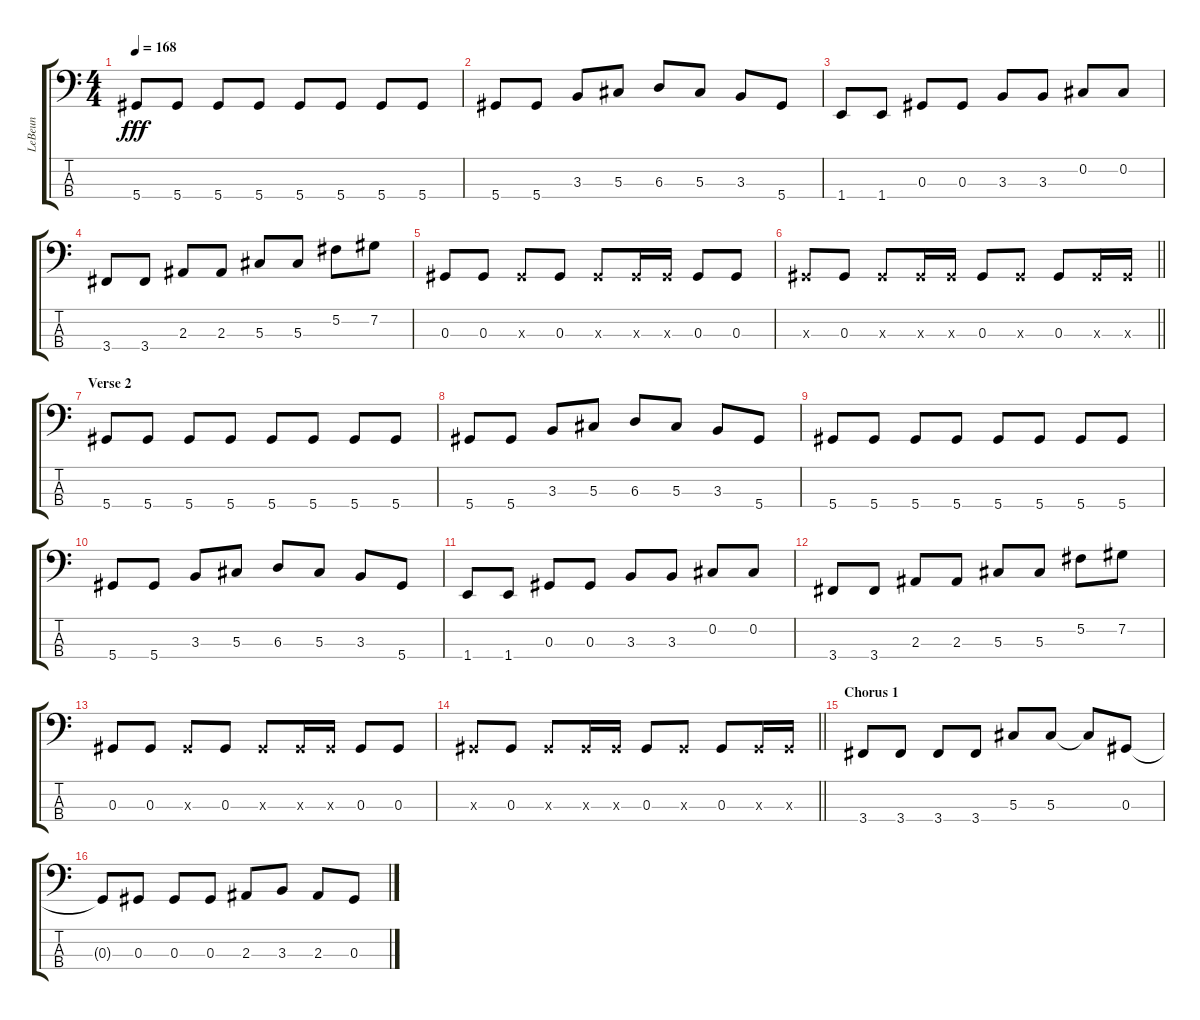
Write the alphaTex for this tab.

\track ("LeBeun" "LeBeun") {instrument electricbassfinger}
\staff {score tabs}
\tuning (Gb2 Db2 Ab1 Eb1) {hide}
\ts (4 4)
\tempo 168
\clef f4
\ks c
5.4.8{dy fff} 5.4.8 5.4.8 5.4.8 5.4.8 5.4.8 5.4.8 5.4.8 |
5.4.8 5.4.8 3.3.8 5.3.8 6.3.8 5.3.8 3.3.8 5.4.8 |
1.4.8 1.4.8 0.3.8 0.3.8 3.3.8 3.3.8 0.2.8 0.2.8 |
3.4.8 3.4.8 2.3.8 2.3.8 5.3.8 5.3.8 5.2.8 7.2.8 |
0.3.8 0.3.8 0.3{x}.8 0.3.8 0.3{x}.8 0.3{x}.16 0.3{x}.16 0.3.8 0.3.8 |
\barLineRight lightlight
0.3{x}.8 0.3.8 0.3{x}.8 0.3{x}.16 0.3{x}.16 0.3.8 0.3{x}.8 0.3.8 0.3{x}.16 0.3{x}.16 |
\section ("" "Verse 2")
5.4.8 5.4.8 5.4.8 5.4.8 5.4.8 5.4.8 5.4.8 5.4.8 |
5.4.8 5.4.8 3.3.8 5.3.8 6.3.8 5.3.8 3.3.8 5.4.8 |
5.4.8 5.4.8 5.4.8 5.4.8 5.4.8 5.4.8 5.4.8 5.4.8 |
5.4.8 5.4.8 3.3.8 5.3.8 6.3.8 5.3.8 3.3.8 5.4.8 |
1.4.8 1.4.8 0.3.8 0.3.8 3.3.8 3.3.8 0.2.8 0.2.8 |
3.4.8 3.4.8 2.3.8 2.3.8 5.3.8 5.3.8 5.2.8 7.2.8 |
0.3.8 0.3.8 0.3{x}.8 0.3.8 0.3{x}.8 0.3{x}.16 0.3{x}.16 0.3.8 0.3.8 |
\barLineRight lightlight
0.3{x}.8 0.3.8 0.3{x}.8 0.3{x}.16 0.3{x}.16 0.3.8 0.3{x}.8 0.3.8 0.3{x}.16 0.3{x}.16 |
\section ("" "Chorus 1")
3.4.8 3.4.8 3.4.8 3.4.8 5.3.8 5.3.8 5.3{t}.8 0.3.8 |
0.3{t}.8 0.3.8 0.3.8 0.3.8 2.3.8 3.3.8 2.3.8 0.3.8
